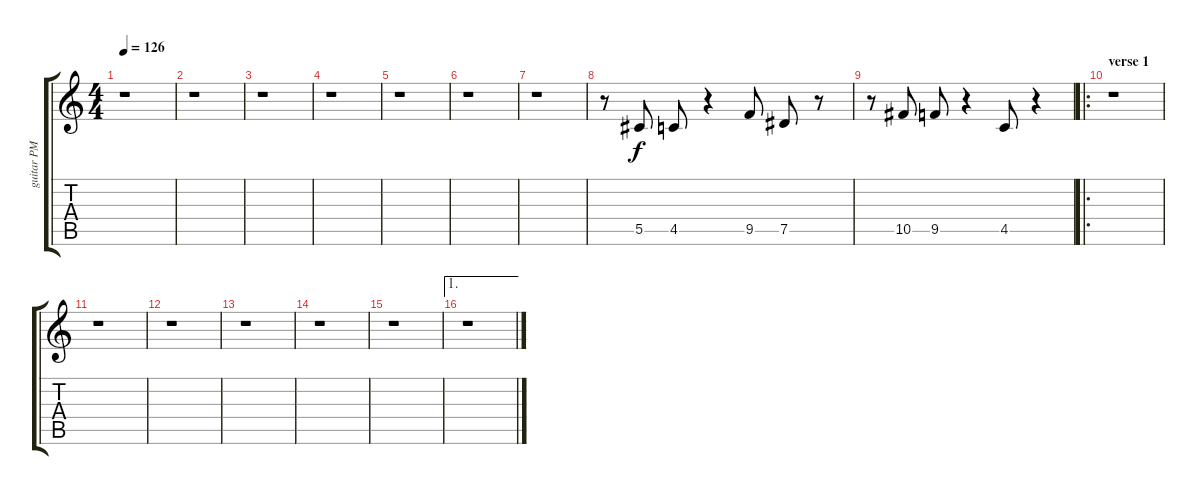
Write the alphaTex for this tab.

\track ("guitar PM" "guitar PM") {instrument electricguitarmuted}
\staff {score tabs}
\tuning (Eb4 Bb3 Gb3 Db3 Ab2 Eb2) {hide}
\ts (4 4)
\tempo 126
\clef g2
\ks c
r.1{dy f} |
r.1 |
r.1 |
r.1 |
r.1 |
r.1 |
r.1 |
r.8 5.5.8 4.5.8 r.4 9.5.8 7.5.8 r.8 |
r.8 10.5.8 9.5.8 r.4 4.5.8 r.4 |
\ro
\section ("" "verse 1")
r.1 |
r.1 |
r.1 |
r.1 |
r.1 |
r.1 |
\ae 1
r.1
